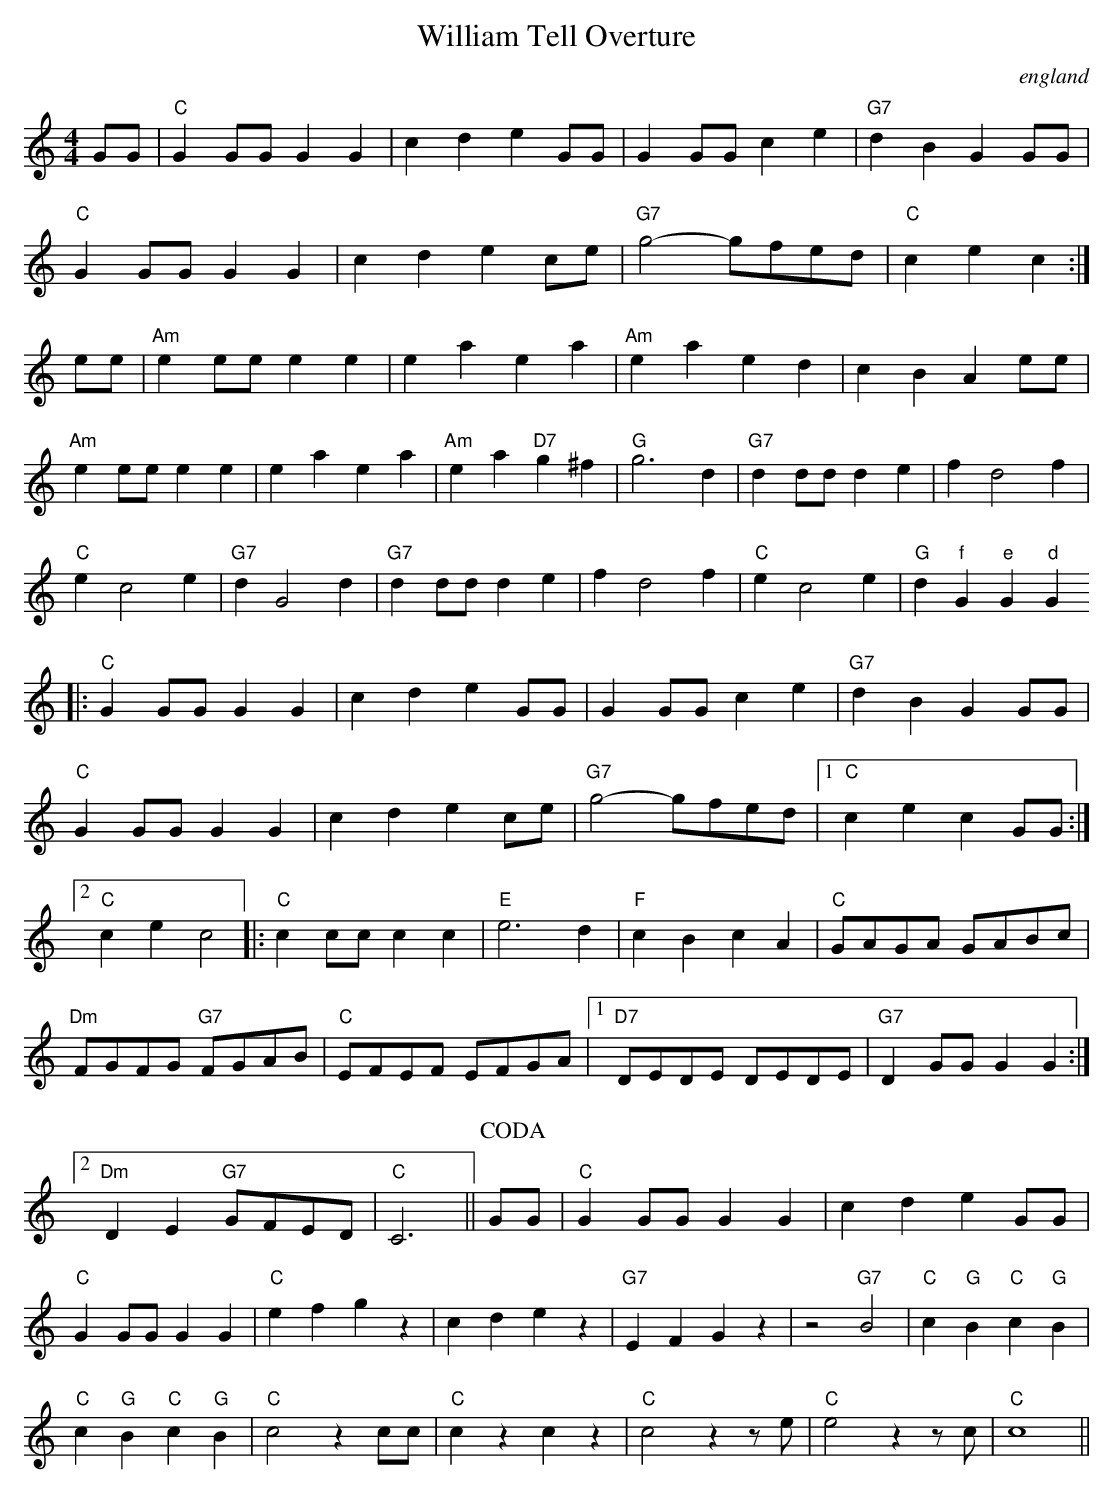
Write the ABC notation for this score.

X:1
T:William Tell Overture
O:england
M:4/4
L:1/4
K:C
G/2G/2|"C"GG/2G/2 GG|cd eG/2G/2|GG/2G/2 ce|"G7"dB GG/2G/2|
"C"GG/2G/2 GG|cd ec/2e/2|"G7"g2 -g/2f/2e/2d/2|"C"ce c:|
e/2e/2|"Am"ee/2e/2 ee|ea ea|"Am"ea ed|cB Ae/2e/2|
"Am"ee/2e/2 ee|ea ea|"Am"ea "D7"g^f|"G"g3d|"G7"dd/2d/2 de|fd2f|
"C"ec2e|"G7"dG2d|"G7"dd/2d/2 de|fd2f|"C"ec2e|"G"d"f"G "e"G"d"G
|:"C"GG/2G/2 GG|cd eG/2G/2|GG/2G/2 ce|"G7"dB GG/2G/2|
"C"GG/2G/2 GG|cd ec/2e/2|"G7"g2 -g/2f/2e/2d/2| [1"C"ce cG/2G/2:|
[2"C"ce c2|:"C"cc/2c/2 cc|"E"e3d|"F"cB cA|"C"G/2A/2G/2A/2 G/2A/2B/2c/2|
"Dm"F/2G/2F/2G/2 "G7"F/2G/2A/2B/2|"C"E/2F/2E/2F/2 E/2F/2G/2A/2|\
[1"D7"D/2E/2D/2E/2 D/2E/2D/2E/2|"G7"DG/2G/2 GG:|
[2"Dm"DE "G7"G/2F/2E/2D/2|"C"C3||\
P:CODA
G/2G/2|"C"GG/2G/2 GG|cd eG/2G/2|
"C"GG/2G/2 GG|"C"ef gz|cd ez|"G7"EF Gz|z2"G7"B2|"C"c"G"B "C"c"G"B|
"C"c"G"B "C"c"G"B|"C"c2 zc/2c/2|"C"czcz|"C"c2 zz/2e/2|"C"e2 zz/2c/2|"C"c4||
